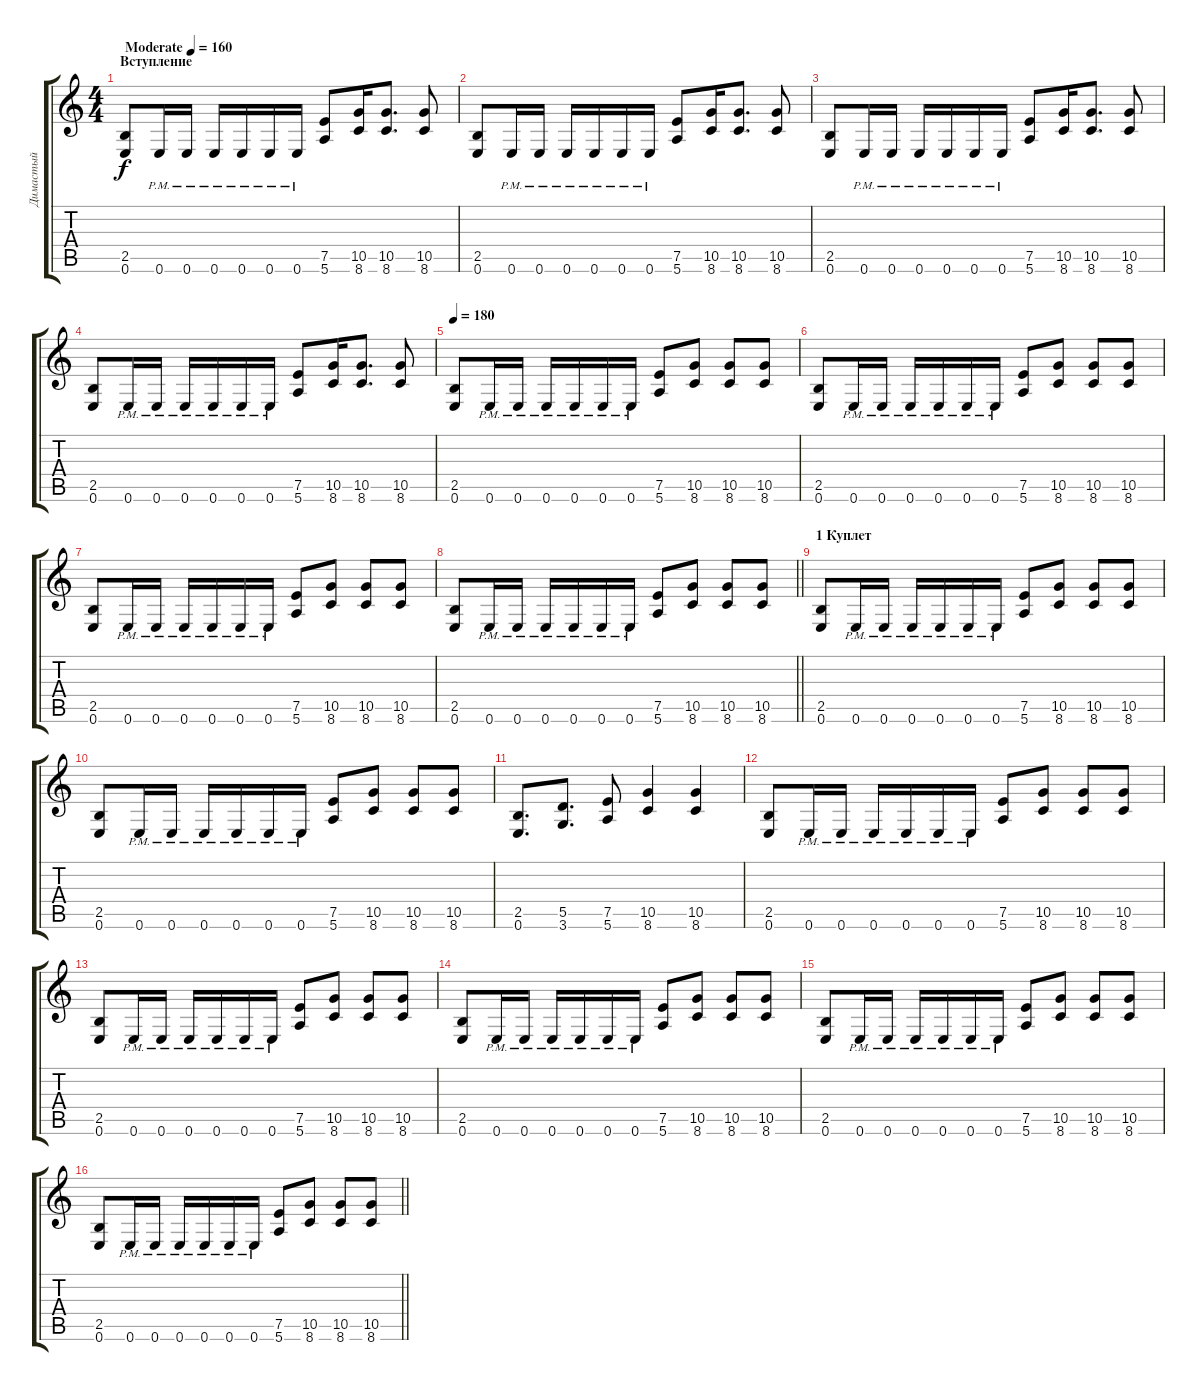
\track ("Димастый" "Димастый") {instrument overdrivenguitar}
\staff {score tabs}
\tuning (E4 B3 G3 D3 A2 E2) {hide}
\ts (4 4)
\section ("" "Вступление")
\tempo (160 "Moderate")
\clef g2
\ks c
(2.5 0.6).8{dy f instrument overdrivenguitar} 0.6{pm}.16 0.6{pm}.16 0.6{pm}.16 0.6{pm}.16 0.6{pm}.16 0.6{pm}.16 (7.5 5.6).8 (10.5 8.6).16 (10.5 8.6).8{d} (10.5 8.6).8 |
(2.5 0.6).8 0.6{pm}.16 0.6{pm}.16 0.6{pm}.16 0.6{pm}.16 0.6{pm}.16 0.6{pm}.16 (7.5 5.6).8 (10.5 8.6).16 (10.5 8.6).8{d} (10.5 8.6).8 |
(2.5 0.6).8 0.6{pm}.16 0.6{pm}.16 0.6{pm}.16 0.6{pm}.16 0.6{pm}.16 0.6{pm}.16 (7.5 5.6).8 (10.5 8.6).16 (10.5 8.6).8{d} (10.5 8.6).8 |
(2.5 0.6).8 0.6{pm}.16 0.6{pm}.16 0.6{pm}.16 0.6{pm}.16 0.6{pm}.16 0.6{pm}.16 (7.5 5.6).8 (10.5 8.6).16 (10.5 8.6).8{d} (10.5 8.6).8 |
\tempo 180
(2.5 0.6).8 0.6{pm}.16 0.6{pm}.16 0.6{pm}.16 0.6{pm}.16 0.6{pm}.16 0.6{pm}.16 (7.5 5.6).8 (10.5 8.6).8 (10.5 8.6).8 (10.5 8.6).8 |
(2.5 0.6).8 0.6{pm}.16 0.6{pm}.16 0.6{pm}.16 0.6{pm}.16 0.6{pm}.16 0.6{pm}.16 (7.5 5.6).8 (10.5 8.6).8 (10.5 8.6).8 (10.5 8.6).8 |
(2.5 0.6).8 0.6{pm}.16 0.6{pm}.16 0.6{pm}.16 0.6{pm}.16 0.6{pm}.16 0.6{pm}.16 (7.5 5.6).8 (10.5 8.6).8 (10.5 8.6).8 (10.5 8.6).8 |
\barLineRight lightlight
(2.5 0.6).8 0.6{pm}.16 0.6{pm}.16 0.6{pm}.16 0.6{pm}.16 0.6{pm}.16 0.6{pm}.16 (7.5 5.6).8 (10.5 8.6).8 (10.5 8.6).8 (10.5 8.6).8 |
\section ("" "1 Куплет")
(2.5 0.6).8 0.6{pm}.16 0.6{pm}.16 0.6{pm}.16 0.6{pm}.16 0.6{pm}.16 0.6{pm}.16 (7.5 5.6).8 (10.5 8.6).8 (10.5 8.6).8 (10.5 8.6).8 |
(2.5 0.6).8 0.6{pm}.16 0.6{pm}.16 0.6{pm}.16 0.6{pm}.16 0.6{pm}.16 0.6{pm}.16 (7.5 5.6).8 (10.5 8.6).8 (10.5 8.6).8 (10.5 8.6).8 |
(2.5 0.6).8{d} (5.5 3.6).8{d} (7.5 5.6).8 (10.5 8.6).4 (10.5 8.6).4 |
(2.5 0.6).8 0.6{pm}.16 0.6{pm}.16 0.6{pm}.16 0.6{pm}.16 0.6{pm}.16 0.6{pm}.16 (7.5 5.6).8 (10.5 8.6).8 (10.5 8.6).8 (10.5 8.6).8 |
(2.5 0.6).8 0.6{pm}.16 0.6{pm}.16 0.6{pm}.16 0.6{pm}.16 0.6{pm}.16 0.6{pm}.16 (7.5 5.6).8 (10.5 8.6).8 (10.5 8.6).8 (10.5 8.6).8 |
(2.5 0.6).8 0.6{pm}.16 0.6{pm}.16 0.6{pm}.16 0.6{pm}.16 0.6{pm}.16 0.6{pm}.16 (7.5 5.6).8 (10.5 8.6).8 (10.5 8.6).8 (10.5 8.6).8 |
(2.5 0.6).8 0.6{pm}.16 0.6{pm}.16 0.6{pm}.16 0.6{pm}.16 0.6{pm}.16 0.6{pm}.16 (7.5 5.6).8 (10.5 8.6).8 (10.5 8.6).8 (10.5 8.6).8 |
\barLineRight lightlight
(2.5 0.6).8 0.6{pm}.16 0.6{pm}.16 0.6{pm}.16 0.6{pm}.16 0.6{pm}.16 0.6{pm}.16 (7.5 5.6).8 (10.5 8.6).8 (10.5 8.6).8 (10.5 8.6).8
